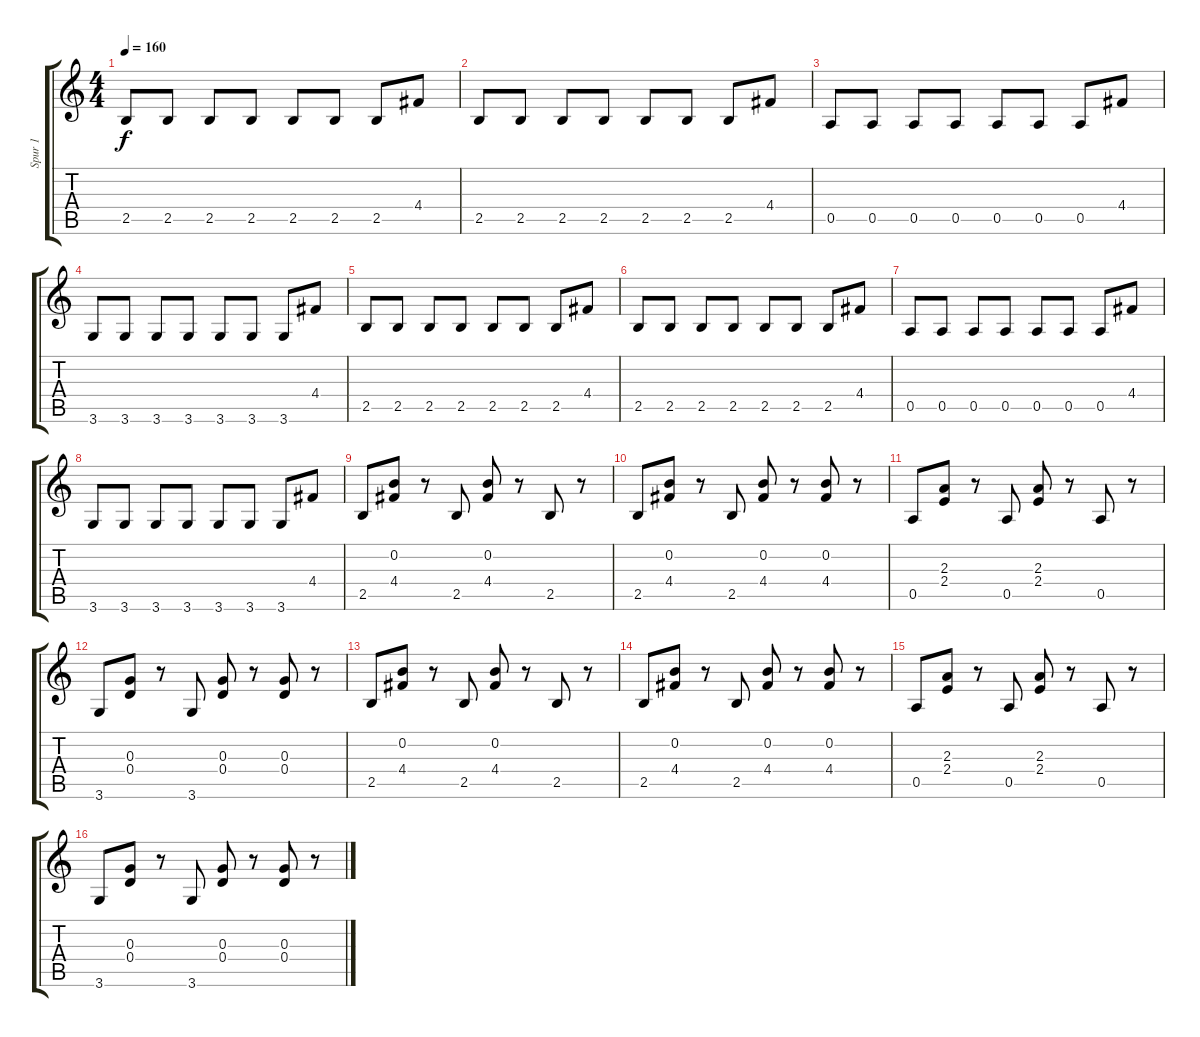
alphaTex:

\track ("Spur 1" "Spur 1") {instrument overdrivenguitar}
\staff {score tabs}
\tuning (E4 B3 G3 D3 A2 E2) {hide}
\ts (4 4)
\tempo 160
\clef g2
\ks c
2.5.8{dy f} 2.5.8 2.5.8 2.5.8 2.5.8 2.5.8 2.5.8 4.4.8 |
2.5.8 2.5.8 2.5.8 2.5.8 2.5.8 2.5.8 2.5.8 4.4.8 |
0.5.8 0.5.8 0.5.8 0.5.8 0.5.8 0.5.8 0.5.8 4.4.8 |
3.6.8 3.6.8 3.6.8 3.6.8 3.6.8 3.6.8 3.6.8 4.4.8 |
2.5.8 2.5.8 2.5.8 2.5.8 2.5.8 2.5.8 2.5.8 4.4.8 |
2.5.8 2.5.8 2.5.8 2.5.8 2.5.8 2.5.8 2.5.8 4.4.8 |
0.5.8 0.5.8 0.5.8 0.5.8 0.5.8 0.5.8 0.5.8 4.4.8 |
3.6.8 3.6.8 3.6.8 3.6.8 3.6.8 3.6.8 3.6.8 4.4.8 |
2.5.8{volume 10 balance 8} (0.2 4.4).8 r.8 2.5.8 (0.2 4.4).8 r.8 2.5.8 r.8 |
2.5.8 (0.2 4.4).8 r.8 2.5.8 (0.2 4.4).8 r.8 (0.2 4.4).8 r.8 |
0.5.8 (2.3 2.4).8 r.8 0.5.8 (2.3 2.4).8 r.8 0.5.8 r.8 |
3.6.8 (0.3 0.4).8 r.8 3.6.8 (0.3 0.4).8 r.8 (0.3 0.4).8 r.8 |
2.5.8 (0.2 4.4).8 r.8 2.5.8 (0.2 4.4).8 r.8 2.5.8 r.8 |
2.5.8 (0.2 4.4).8 r.8 2.5.8 (0.2 4.4).8 r.8 (0.2 4.4).8 r.8 |
0.5.8 (2.3 2.4).8 r.8 0.5.8 (2.3 2.4).8 r.8 0.5.8 r.8 |
3.6.8 (0.3 0.4).8 r.8 3.6.8 (0.3 0.4).8 r.8 (0.3 0.4).8 r.8
